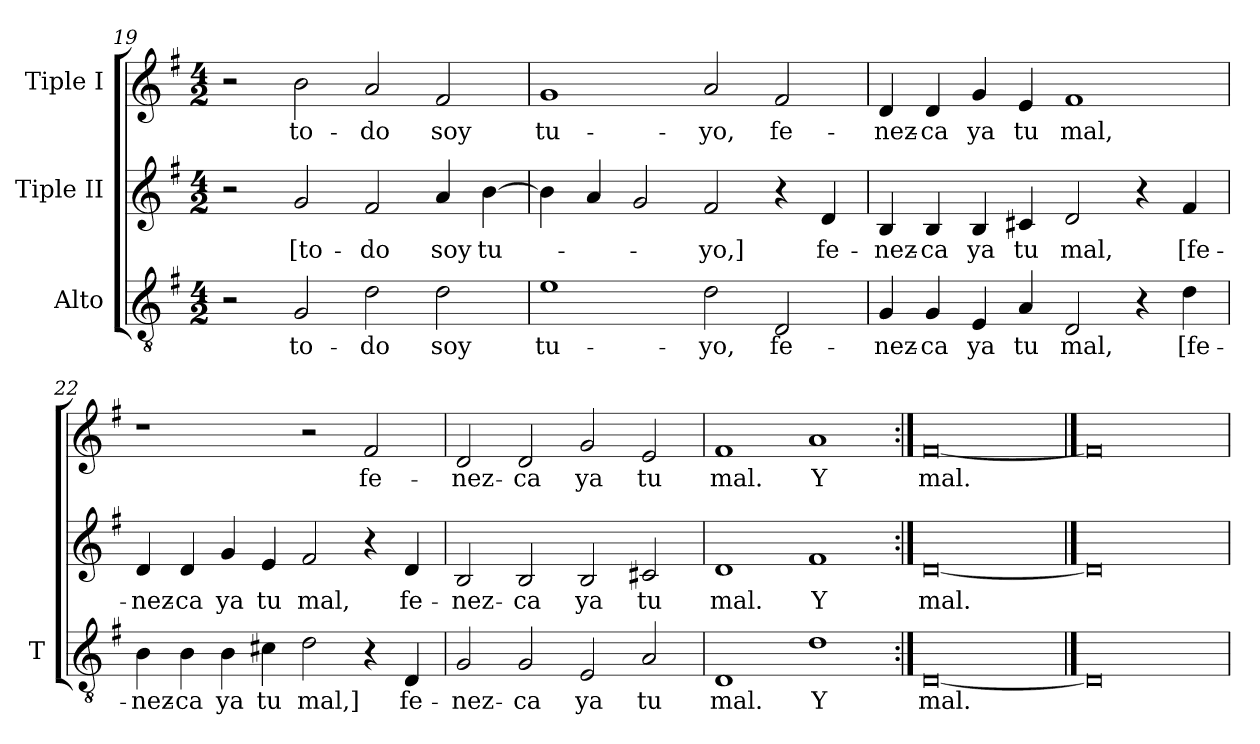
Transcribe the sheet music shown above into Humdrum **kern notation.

**kern	**text	**kern	**text	**kern	**text
*part3	*part3	*part2	*part2	*part1	*part1
*staff3	*staff3	*staff2	*staff2	*staff1	*staff1
*I"Alto	*	*I"Tiple II	*	*I"Tiple I	*
*I'T	*	*	*	*	*
!!LO:LB:g=z
*clefGv2	*	*clefG2	*	*clefG2	*
*ITrd7c12	*	*	*	*	*
*k[f#]	*	*k[f#]	*	*k[f#]	*
*G:	*	*G:	*	*G:	*
*M4/2	*	*M4/2	*	*M4/2	*
=19	=19	=19	=19	=19	=19
2r	.	2r	.	2r	.
!	!LO:LY:b	!	!LO:LY:b	!	!LO:LY:b
2GG/	to-	2g/	[to-	2b\	to-
!	!LO:LY:b	!	!LO:LY:b	!	!LO:LY:b
2D\	-do	2f#/	-do	2a/	-do
!	!LO:LY:b	!	!LO:LY:b	!	!LO:LY:b
2D\	soy	4a/	soy	2f#/	soy
!	!	!	!LO:LY:b	!	!
.	.	[>4b\	tu-	.	.
=20	=20	=20	=20	=20	=20
!	!LO:LY:b	!	!	!	!LO:LY:b
1E	tu-	4b\]	.	1g	tu-
.	.	4a/	.	.	.
.	.	2g/	.	.	.
!	!LO:LY:b	!	!LO:LY:b	!	!LO:LY:b
2D\	-yo,	2f#/	-yo,]	2a/	-yo,
!	!LO:LY:b	!	!	!	!LO:LY:b
2DD/	fe-	4r	.	2f#/	fe-
!	!	!	!LO:LY:b	!	!
.	.	4d/	fe-	.	.
=21	=21	=21	=21	=21	=21
!	!LO:LY:b	!	!LO:LY:b	!	!LO:LY:b
4GG/	-nez-	4B/	-nez-	4d/	-nez-
!	!LO:LY:b	!	!LO:LY:b	!	!LO:LY:b
4GG/	-ca	4B/	-ca	4d/	-ca
!	!LO:LY:b	!	!LO:LY:b	!	!LO:LY:b
4EE/	ya	4B/	ya	4g/	ya
!	!LO:LY:b	!	!LO:LY:b	!	!LO:LY:b
4AA/	tu	4c#X/	tu	4e/	tu
!	!LO:LY:b	!	!LO:LY:b	!	!LO:LY:b
2DD/	mal,	2d/	mal,	1f#	mal,
4r	.	4r	.	.	.
!	!LO:LY:b	!	!LO:LY:b	!	!
4D\	[fe-	4f#/	[fe-	.	.
!!LO:LB:g=z
=22	=22	=22	=22	=22	=22
!	!LO:LY:b	!	!LO:LY:b	!	!
4BB\	-nez-	4d/	-nez-	1r	.
!	!LO:LY:b	!	!LO:LY:b	!	!
4BB\	-ca	4d/	-ca	.	.
!	!LO:LY:b	!	!LO:LY:b	!	!
4BB\	ya	4g/	ya	.	.
!	!LO:LY:b	!	!LO:LY:b	!	!
4C#X\	tu	4e/	tu	.	.
!	!LO:LY:b	!	!LO:LY:b	!	!
2D\	mal,]	2f#/	mal,	2r	.
!	!	!	!	!	!LO:LY:b
4r	.	4r	.	2f#/	fe-
!	!LO:LY:b	!	!LO:LY:b	!	!
4DD/	fe-	4d/	fe-	.	.
=23	=23	=23	=23	=23	=23
!	!LO:LY:b	!	!LO:LY:b	!	!LO:LY:b
2GG/	-nez-	2B/	-nez-	2d/	-nez-
!	!LO:LY:b	!	!LO:LY:b	!	!LO:LY:b
2GG/	-ca	2B/	-ca	2d/	-ca
!	!LO:LY:b	!	!LO:LY:b	!	!LO:LY:b
2EE/	ya	2B/	ya	2g/	ya
!	!LO:LY:b	!	!LO:LY:b	!	!LO:LY:b
2AA/	tu	2c#X/	tu	2e/	tu
=24	=24	=24	=24	=24	=24
!	!LO:LY:b	!	!LO:LY:b	!	!LO:LY:b
1DD	mal.	1d	mal.	1f#	mal.
!	!LO:LY:b	!	!LO:LY:b	!	!LO:LY:b
1D	Y	1f#	Y	1a	Y
=25:|!	=25:|!	=25:|!	=25:|!	=25:|!	=25:|!
!	!LO:LY:b	!	!LO:LY:b	!	!LO:LY:b
[0DD	mal.	[0d	mal.	[0f#	mal.
==26	==26	==26	==26	==26	==26
0DD]	.	0d]	.	0f#]	.
=	=	=	=	=	=
*-	*-	*-	*-	*-	*-
